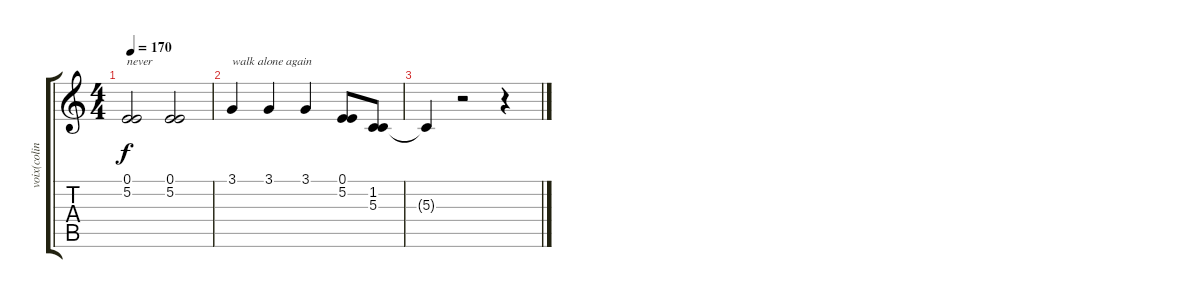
\track ("voix(colin)" "voix(colin") {instrument oboe}
\staff {score tabs}
\tuning (E4 B3 G3 D3 A2 E2) {hide}
\ts (4 4)
\tempo 170
\clef g2
\ks c
(0.1 5.2).2{txt "never " dy f} (0.1 5.2).2 |
3.1.4{txt "walk alone again"} 3.1.4 3.1.4 (0.1 5.2).8 (1.2 5.3).8 |
5.3{t}.4 r.2 r.4
